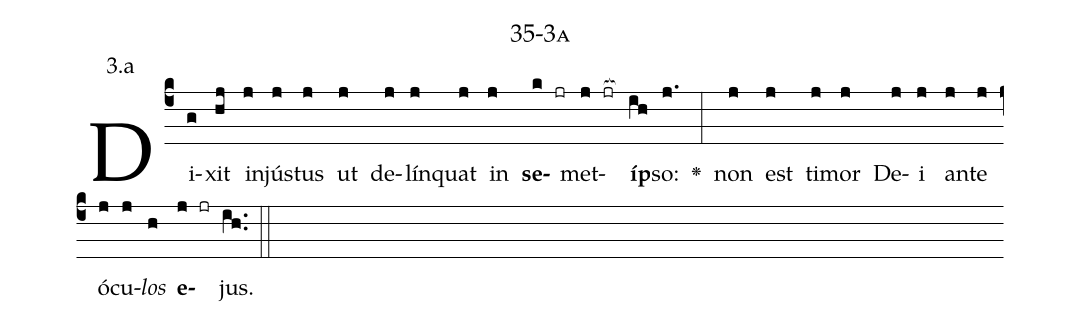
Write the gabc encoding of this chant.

name: 35-3a;
annotation: 3.a;
%%
(c4)Di(g)xit(hj) in(j)jús(j)tus(j) ut(j) de(j)lín(j)quat(j) in(j) <b>se</b>(k jr)met(j jr[ocb:1{])<b>íp</b>(ih[ocb:0}])so:(j.) <v>\greheightstar</v>(:) non(j) est(j) ti(j)mor(j) De(j)i(j) an(j)te(j) ó(j)cu(j)<i>los</i>(h) <b>e</b>(j jr)jus.(ih..) (::)


%E(j) u(j) o(j) u(h) a(j) e.(ih..) (::)
